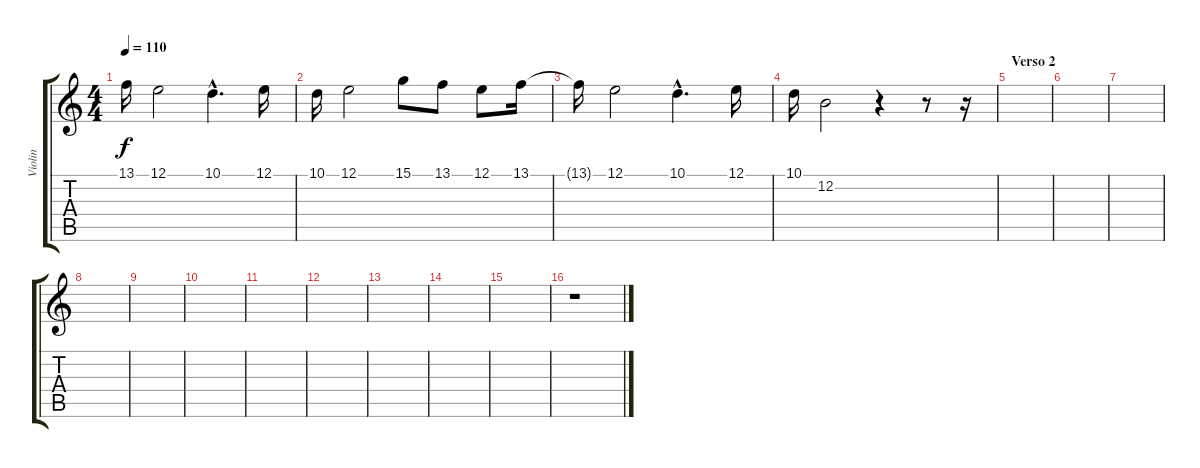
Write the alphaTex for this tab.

\track ("Violin" "Violin") {instrument violin}
\staff {score tabs}
\tuning (E4 B3 G3 D3 A2 E2) {hide}
\ts (4 4)
\tempo 110
\clef g2
\ks c
13.1{t}.16{dy f} 12.1.2 10.1{hac}.4{d} 12.1.16 |
10.1.16 12.1.2 15.1.8 13.1.8 12.1.8 13.1.16 |
13.1{t}.16 12.1.2 10.1{hac}.4{d} 12.1.16 |
10.1.16 12.2.2 r.4 r.8 r.16 |
\section ("" "Verso 2")
|
|
|
|
|
|
|
|
|
|
|
r.1
